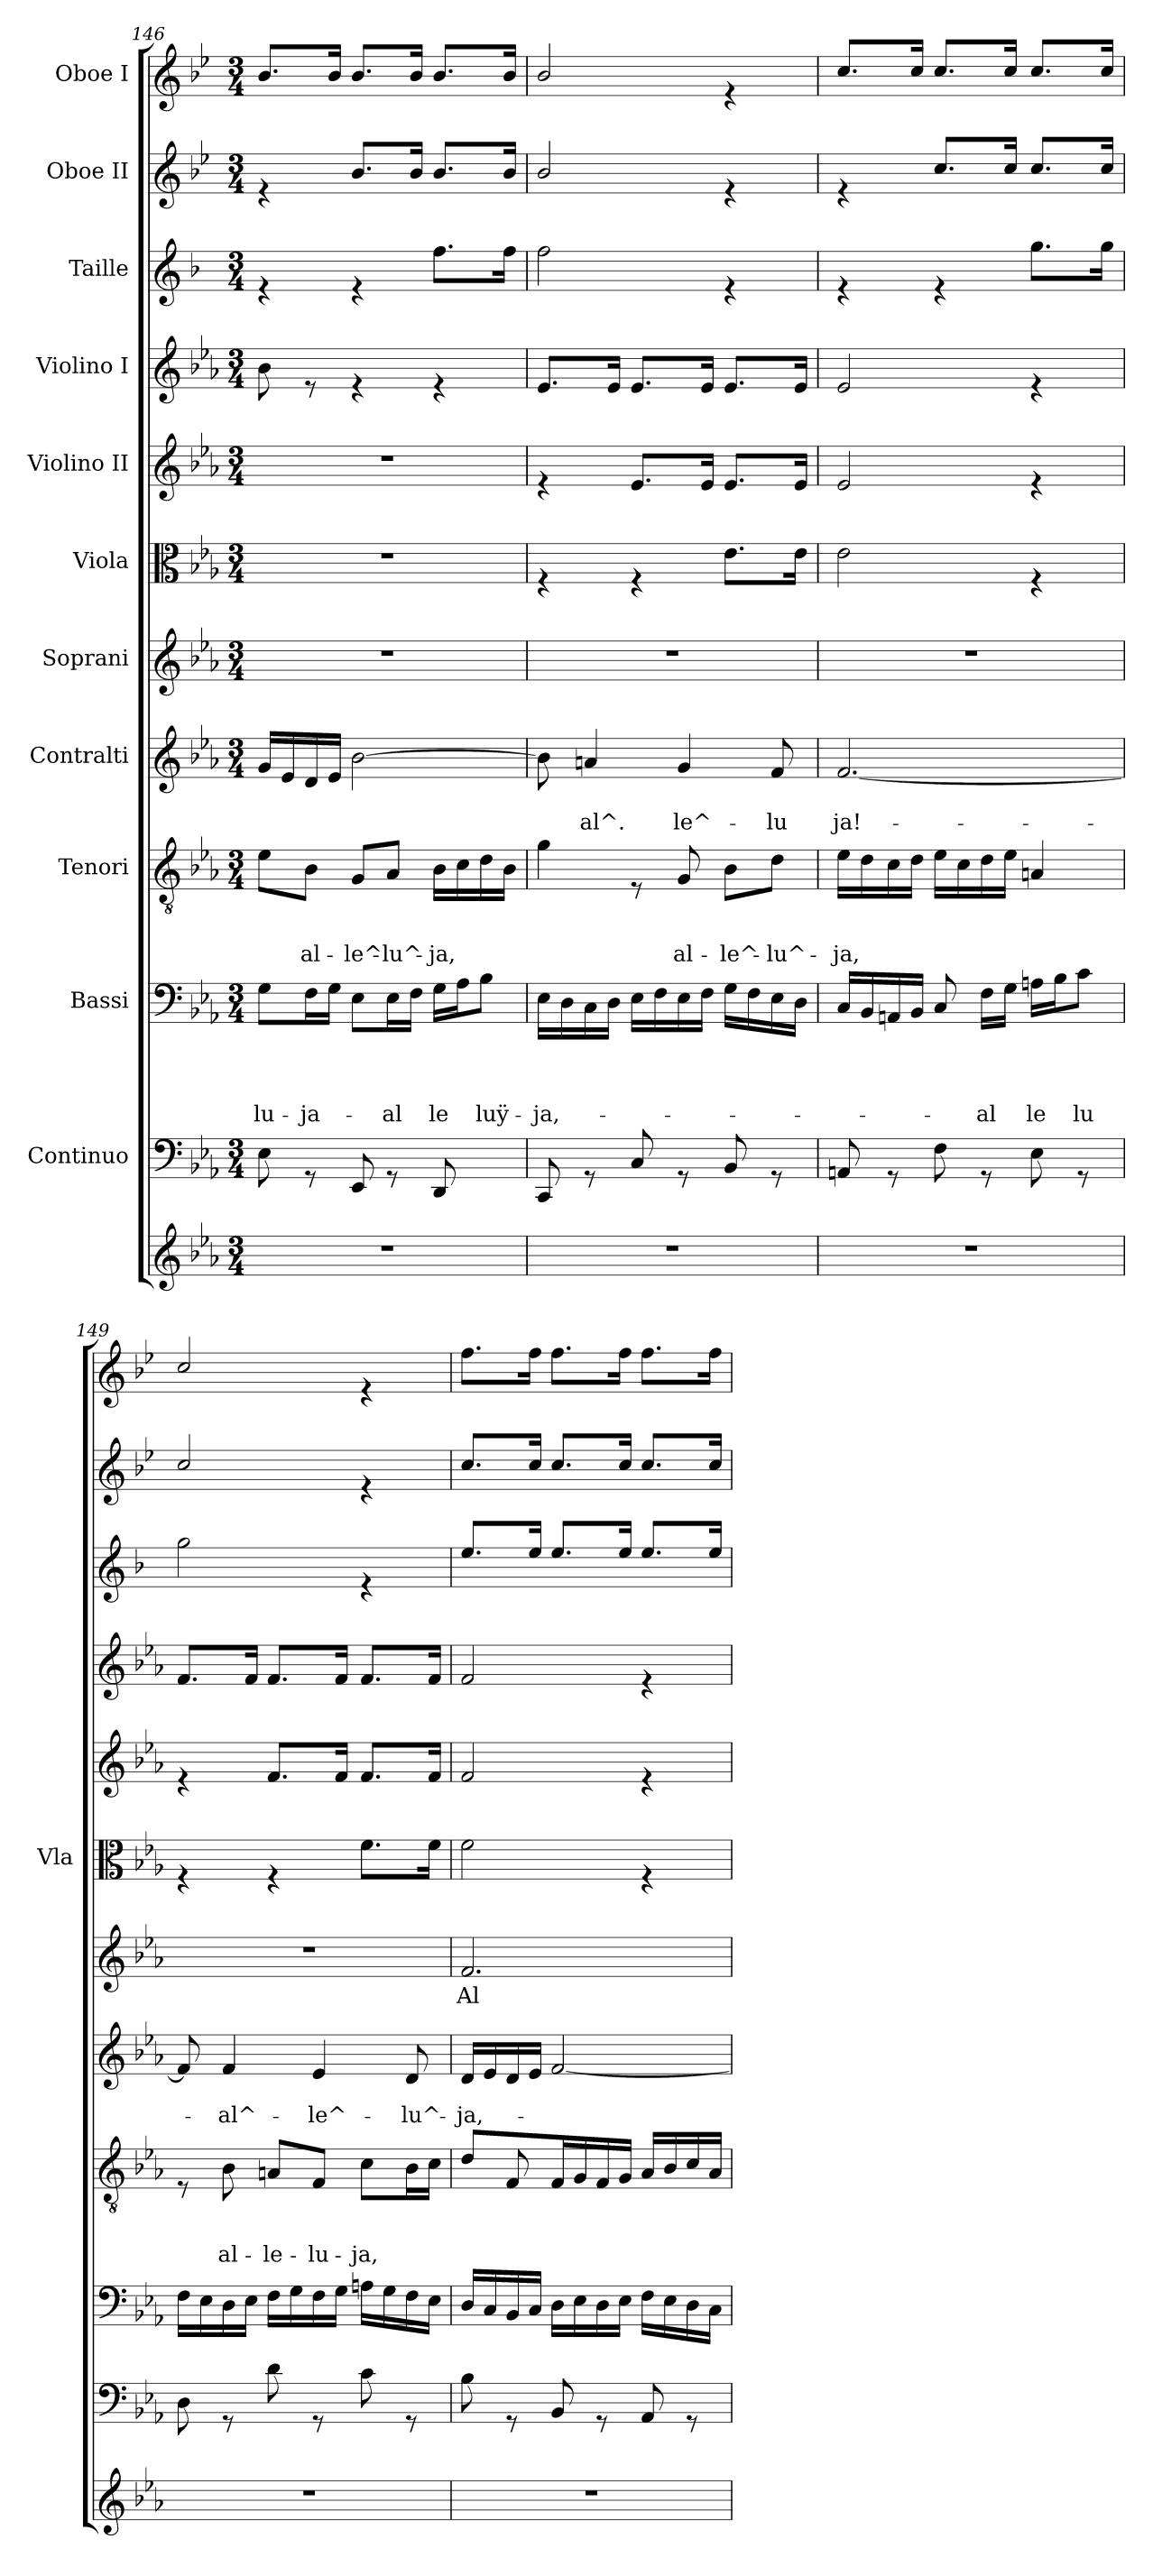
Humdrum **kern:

**kern	**kern	**kern	**text	**text	**text	**text	**kern	**text	**text	**text	**kern	**text	**text	**kern	**text	**kern	**kern	**kern	**kern	**kern	**kern
*part12	*part11	*part10	*part10	*part10	*part10	*part10	*part9	*part9	*part9	*part9	*part8	*part8	*part8	*part7	*part7	*part6	*part5	*part4	*part3	*part2	*part1
*staff12	*staff11	*staff10	*staff10	*staff10	*staff10	*staff10	*staff9	*staff9	*staff9	*staff9	*staff8	*staff8	*staff8	*staff7	*staff7	*staff6	*staff5	*staff4	*staff3	*staff2	*staff1
*	*I"Continuo	*I"Bassi	*	*	*	*	*I"Tenori	*	*	*	*I"Contralti	*	*	*I"Soprani	*	*I"Viola	*I"Violino II	*I"Violino I	*I"Taille	*I"Oboe II	*I"Oboe I
*	*	*	*	*	*	*	*	*	*	*	*	*	*	*	*	*I'Vla	*	*	*	*	*
*clefG2	*clefF4	*clefF4	*	*	*	*	*clefGv2	*	*	*	*clefG2	*	*	*clefG2	*	*clefC3	*clefG2	*clefG2	*clefG2	*clefG2	*clefG2
*	*	*	*	*	*	*	*	*	*	*	*	*	*	*	*	*	*	*	*ITrd4c7	*ITrd4c7	*ITrd4c7
*k[b-e-a-]	*k[b-e-a-]	*k[b-e-a-]	*	*	*	*	*k[b-e-a-]	*	*	*	*k[b-e-a-]	*	*	*k[b-e-a-]	*	*k[b-e-a-]	*k[b-e-a-]	*k[b-e-a-]	*k[b-e-]	*k[b-e-a-]	*k[b-e-a-]
*E-:	*E-:	*E-:	*	*	*	*	*E-:	*	*	*	*E-:	*	*	*E-:	*	*E-:	*E-:	*E-:	*B-:	*E-:	*E-:
*M3/4	*M3/4	*M3/4	*	*	*	*	*M3/4	*	*	*	*M3/4	*	*	*M3/4	*	*M3/4	*M3/4	*M3/4	*M3/4	*M3/4	*M3/4
=146	=146	=146	=146	=146	=146	=146	=146	=146	=146	=146	=146	=146	=146	=146	=146	=146	=146	=146	=146	=146	=146
!	!	!	!	!	!	!LO:LY:b	!	!	!	!	!	!	!	!	!	!	!	!	!	!	!
2.r	8E-\	8G\L	.	.	.	lu-	8e-\L	.	.	.	16g/LL	.	.	2.r	.	2.r	2.r	8b-\	4re	4re	8.e-/L
.	.	.	.	.	.	.	.	.	.	.	16e-/	.	.	.	.	.	.	.	.	.	.
!	!	!	!	!	!	!LO:LY:b	!	!	!	!LO:LY:b	!	!	!	!	!	!	!	!	!	!	!
.	8rGG	16F\L	.	.	.	-ja-	8B-\J	.	.	al-	16d/	.	.	.	.	.	.	8re	.	.	.
.	.	16G\JJ	.	.	.	.	.	.	.	.	16e-/JJ	.	.	.	.	.	.	.	.	.	16e-/Jk
!	!	!	!	!	!	!	!	!	!	!LO:LY:b	!	!	!	!	!	!	!	!	!	!	!
.	8EE-/	8E-\L	.	.	.	.	8G/L	.	.	-le^-	[>2b-\	.	.	.	.	.	.	4re	4re	8.e-/L	8.e-/L
!	!	!	!	!	!	!LO:LY:b	!	!	!	!LO:LY:b	!	!	!	!	!	!	!	!	!	!	!
.	8rGG	16E-\L	.	.	.	-al	8A-/J	.	.	-lu^-	.	.	.	.	.	.	.	.	.	.	.
.	.	16F\JJ	.	.	.	.	.	.	.	.	.	.	.	.	.	.	.	.	.	16e-/Jk	16e-/Jk
!	!	!	!	!	!	!LO:LY:b	!	!	!	!LO:LY:b	!	!	!	!	!	!	!	!	!	!	!
.	8DD/	16G\LL	.	.	.	le	16B-\LL	.	.	-ja,	.	.	.	.	.	.	.	4re	8.b-\L	8.e-/L	8.e-/L
.	.	16A-\J	.	.	.	.	16c\	.	.	.	.	.	.	.	.	.	.	.	.	.	.
!	!	!	!	!	!	!LO:LY:b	!	!	!	!	!	!	!	!	!	!	!	!	!	!	!
.	8ryy	8B-\J	.	.	.	luÿ-	16d\	.	.	.	.	.	.	.	.	.	.	.	.	.	.
.	.	.	.	.	.	.	16B-\JJ	.	.	.	.	.	.	.	.	.	.	.	16b-\Jk	16e-/Jk	16e-/Jk
=147	=147	=147	=147	=147	=147	=147	=147	=147	=147	=147	=147	=147	=147	=147	=147	=147	=147	=147	=147	=147	=147
!	!	!	!	!	!	!LO:LY:b	!	!	!	!	!	!	!	!	!	!	!	!	!	!	!
2.r	8CC/	16E-\LL	.	.	.	-ja,-	4g\	.	.	.	8b-\]	.	.	2.r	.	4rF	4re	8.e-/L	2b-\	2e-/	2e-/
.	.	16D\	.	.	.	.	.	.	.	.	.	.	.	.	.	.	.	.	.	.	.
!	!	!	!	!	!	!	!	!	!	!	!	!	!LO:LY:b	!	!	!	!	!	!	!	!
.	8rGG	16C\	.	.	.	.	.	.	.	.	4an/	.	al^.	.	.	.	.	.	.	.	.
.	.	16D\JJ	.	.	.	.	.	.	.	.	.	.	.	.	.	.	.	16e-/Jk	.	.	.
.	8C/	16E-\LL	.	.	.	.	8rE	.	.	.	.	.	.	.	.	4rF	8.e-/L	8.e-/L	.	.	.
.	.	16F\	.	.	.	.	.	.	.	.	.	.	.	.	.	.	.	.	.	.	.
!	!	!	!	!	!	!	!	!	!	!LO:LY:b	!	!	!LO:LY:b	!	!	!	!	!	!	!	!
.	8rGG	16E-\	.	.	.	.	8G/	.	.	al-	4g/	.	le^-	.	.	.	.	.	.	.	.
.	.	16F\JJ	.	.	.	.	.	.	.	.	.	.	.	.	.	.	16e-/Jk	16e-/Jk	.	.	.
!	!	!	!	!	!	!	!	!	!	!LO:LY:b	!	!	!	!	!	!	!	!	!	!	!
.	8BB-/	16G\LL	.	.	.	.	8B-\L	.	.	-le^-	.	.	.	.	.	8.e-\L	8.e-/L	8.e-/L	4re	4re	4re
.	.	16F\	.	.	.	.	.	.	.	.	.	.	.	.	.	.	.	.	.	.	.
!	!	!	!	!	!	!	!	!	!	!LO:LY:b	!	!	!LO:LY:b	!	!	!	!	!	!	!	!
.	8rGG	16E-\	.	.	.	.	8d\J	.	.	-lu^-	8f/	.	-lu	.	.	.	.	.	.	.	.
.	.	16D\JJ	.	.	.	.	.	.	.	.	.	.	.	.	.	16e-\Jk	16e-/Jk	16e-/Jk	.	.	.
=148	=148	=148	=148	=148	=148	=148	=148	=148	=148	=148	=148	=148	=148	=148	=148	=148	=148	=148	=148	=148	=148
!	!	!	!	!	!	!	!	!	!	!LO:LY:b	!	!	!LO:LY:b	!	!	!	!	!	!	!	!
2.r	8AAn/	16C/LL	.	.	.	.	16e-\LL	.	.	-ja,	[<2.f/	.	ja!-	2.r	.	2e-\	2e-/	2e-/	4re	4re	8.f/L
.	.	16BB-/	.	.	.	.	16d\	.	.	.	.	.	.	.	.	.	.	.	.	.	.
.	8rGG	16AAn/	.	.	.	.	16c\	.	.	.	.	.	.	.	.	.	.	.	.	.	.
.	.	16BB-/JJ	.	.	.	.	16d\JJ	.	.	.	.	.	.	.	.	.	.	.	.	.	16f/Jk
.	8F\	8C/	.	.	.	.	16e-\LL	.	.	.	.	.	.	.	.	.	.	.	4re	8.f/L	8.f/L
.	.	.	.	.	.	.	16c\	.	.	.	.	.	.	.	.	.	.	.	.	.	.
!	!	!	!	!	!	!LO:LY:b	!	!	!	!	!	!	!	!	!	!	!	!	!	!	!
.	8rGG	16F\LL	.	.	.	-al	16d\	.	.	.	.	.	.	.	.	.	.	.	.	.	.
.	.	16G\JJ	.	.	.	.	16e-\JJ	.	.	.	.	.	.	.	.	.	.	.	.	16f/Jk	16f/Jk
!	!	!	!	!	!	!LO:LY:b	!	!	!	!	!	!	!	!	!	!	!	!	!	!	!
.	8E-\	16An\LL	.	.	.	le	4An/	.	.	.	.	.	.	.	.	4rF	4re	4re	8.cc\L	8.f/L	8.f/L
.	.	16B-\J	.	.	.	.	.	.	.	.	.	.	.	.	.	.	.	.	.	.	.
!	!	!	!	!	!	!LO:LY:b	!	!	!	!	!	!	!	!	!	!	!	!	!	!	!
.	8rGG	8c\J	.	.	.	lu	.	.	.	.	.	.	.	.	.	.	.	.	.	.	.
.	.	.	.	.	.	.	.	.	.	.	.	.	.	.	.	.	.	.	16cc\Jk	16f/Jk	16f/Jk
!!LO:PB:g=z
=149	=149	=149	=149	=149	=149	=149	=149	=149	=149	=149	=149	=149	=149	=149	=149	=149	=149	=149	=149	=149	=149
2.r	8D\	16F\LL	.	.	.	.	8rE	.	.	.	8f/]	.	.	2.r	.	4rF	4re	8.f/L	2cc\	2f/	2f/
.	.	16E-\	.	.	.	.	.	.	.	.	.	.	.	.	.	.	.	.	.	.	.
!	!	!	!	!	!	!	!	!	!	!LO:LY:b	!	!	!LO:LY:b	!	!	!	!	!	!	!	!
.	8rGG	16D\	.	.	.	.	8B-\	.	.	al-	4f/	.	-al^-	.	.	.	.	.	.	.	.
.	.	16E-\JJ	.	.	.	.	.	.	.	.	.	.	.	.	.	.	.	16f/Jk	.	.	.
!	!	!	!	!	!	!	!	!	!	!LO:LY:b	!	!	!	!	!	!	!	!	!	!	!
.	8d\	16F\LL	.	.	.	.	8An/L	.	.	-le-	.	.	.	.	.	4rF	8.f/L	8.f/L	.	.	.
.	.	16G\	.	.	.	.	.	.	.	.	.	.	.	.	.	.	.	.	.	.	.
!	!	!	!	!	!	!	!	!	!	!LO:LY:b	!	!	!LO:LY:b	!	!	!	!	!	!	!	!
.	8rGG	16F\	.	.	.	.	8F/J	.	.	-lu-	4e-/	.	-le^-	.	.	.	.	.	.	.	.
.	.	16G\JJ	.	.	.	.	.	.	.	.	.	.	.	.	.	.	16f/Jk	16f/Jk	.	.	.
!	!	!	!	!	!	!	!	!	!	!LO:LY:b	!	!	!	!	!	!	!	!	!	!	!
.	8c\	16An\LL	.	.	.	.	8c\L	.	.	-ja,	.	.	.	.	.	8.f\L	8.f/L	8.f/L	4re	4re	4re
.	.	16G\	.	.	.	.	.	.	.	.	.	.	.	.	.	.	.	.	.	.	.
!	!	!	!	!	!	!	!	!	!	!	!	!	!LO:LY:b	!	!	!	!	!	!	!	!
.	8rGG	16F\	.	.	.	.	16B-\L	.	.	.	8d/	.	-lu^-	.	.	.	.	.	.	.	.
.	.	16E-\JJ	.	.	.	.	16c\JJ	.	.	.	.	.	.	.	.	16f\Jk	16f/Jk	16f/Jk	.	.	.
=150	=150	=150	=150	=150	=150	=150	=150	=150	=150	=150	=150	=150	=150	=150	=150	=150	=150	=150	=150	=150	=150
*	*	*	*	*	*	*	*^	*	*	*	*	*	*	*	*	*	*	*	*	*	*
!	!	!	!	!	!	!	!	!	!	!	!	!	!	!LO:LY:b	!	!LO:LY:b	!	!	!	!	!	!
2.r	8B-\	16D/LL	.	.	.	.	8d/L	8ryy	.	.	.	16d/LL	.	-ja,-	2.f/	Al-	2f\	2f/	2f/	8.a/L	8.f/L	8.b-\L
.	.	16C/	.	.	.	.	.	.	.	.	.	16e-/	.	.	.	.	.	.	.	.	.	.
.	8rGG	16BB-/	.	.	.	.	8ryy	8F/	.	.	.	16d/	.	.	.	.	.	.	.	.	.	.
.	.	16C/JJ	.	.	.	.	.	.	.	.	.	16e-/JJ	.	.	.	.	.	.	.	16a/Jk	16f/Jk	16b-\Jk
.	8BB-/	16D\LL	.	.	.	.	16F/L	4ryy	.	.	.	[<2f/	.	.	.	.	.	.	.	8.a/L	8.f/L	8.b-\L
.	.	16E-\	.	.	.	.	16G/	.	.	.	.	.	.	.	.	.	.	.	.	.	.	.
.	8rGG	16D\	.	.	.	.	16F/	.	.	.	.	.	.	.	.	.	.	.	.	.	.	.
.	.	16E-\JJ	.	.	.	.	16G/JJ	.	.	.	.	.	.	.	.	.	.	.	.	16a/Jk	16f/Jk	16b-\Jk
.	8AA-/	16F\LL	.	.	.	.	4ryy	16A-/LL	.	.	.	.	.	.	.	.	4rF	4re	4re	8.a/L	8.f/L	8.b-\L
.	.	16E-\	.	.	.	.	.	16B-/	.	.	.	.	.	.	.	.	.	.	.	.	.	.
.	8rGG	16D\	.	.	.	.	.	16c/	.	.	.	.	.	.	.	.	.	.	.	.	.	.
.	.	16C\JJ	.	.	.	.	.	16A-/JJ	.	.	.	.	.	.	.	.	.	.	.	16a/Jk	16f/Jk	16b-\Jk
*	*	*	*	*	*	*	*v	*v	*	*	*	*	*	*	*	*	*	*	*	*	*	*
=	=	=	=	=	=	=	=	=	=	=	=	=	=	=	=	=	=	=	=	=	=
*-	*-	*-	*-	*-	*-	*-	*-	*-	*-	*-	*-	*-	*-	*-	*-	*-	*-	*-	*-	*-	*-
